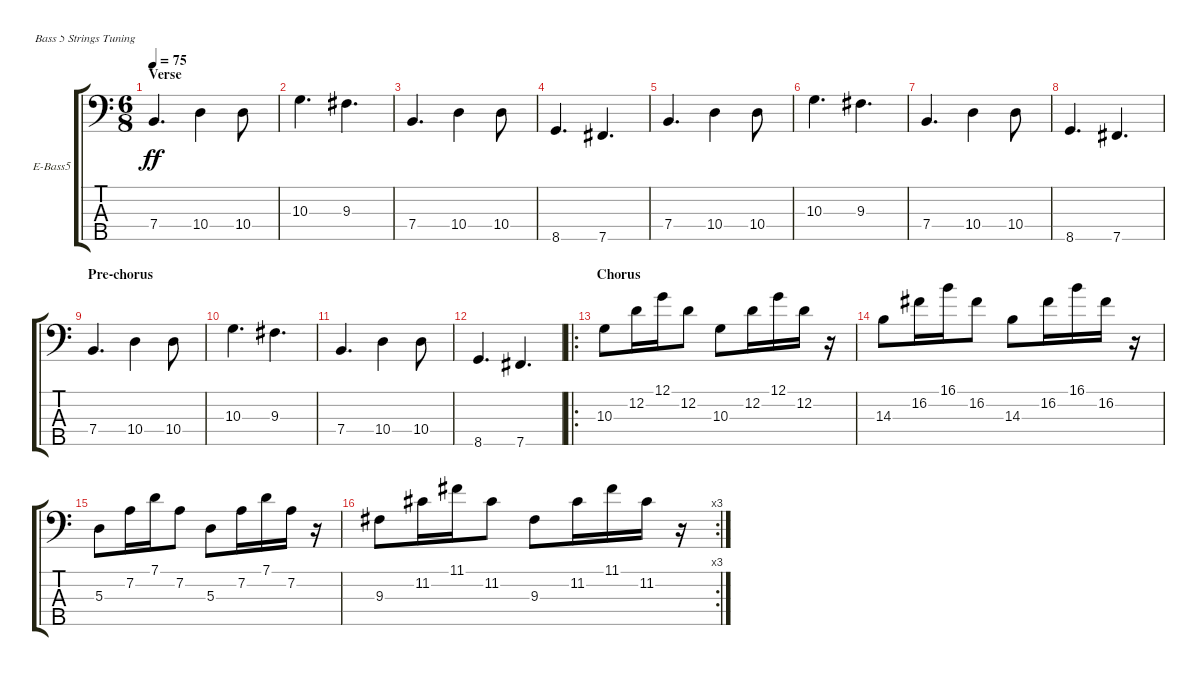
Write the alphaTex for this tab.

\defaultSystemsLayout 4
\bracketExtendMode groupsimilarinstruments
\firstSystemTrackNameOrientation horizontal
\otherSystemsTrackNameOrientation horizontal
\track ("Вит" "E-Bass5") {instrument electricbassfinger}
\staff {score tabs}
\tuning (G2 D2 A1 E1 B0)
\ts (6 8)
\section ("" "Verse")
\tempo 75
\clef f4
\ks c
7.4.4{d dy ff} 10.4.4 10.4.8 |
10.3.4{d} 9.3.4{d} |
7.4.4{d} 10.4.4 10.4.8 |
8.5.4{d} 7.5.4{d} |
7.4.4{d} 10.4.4 10.4.8 |
10.3.4{d} 9.3.4{d} |
7.4.4{d} 10.4.4 10.4.8 |
8.5.4{d} 7.5.4{d} |
\section ("" "Pre-chorus")
7.4.4{d} 10.4.4 10.4.8 |
10.3.4{d} 9.3.4{d} |
7.4.4{d} 10.4.4 10.4.8 |
8.5.4{d} 7.5.4{d} |
\ro
\section ("" "Chorus")
10.3.8 12.2.16 12.1.16 12.2.8 10.3.8 12.2.16 12.1.16 12.2.16 r.16 |
14.3.8 16.2.16 16.1.16 16.2.8 14.3.8 16.2.16 16.1.16 16.2.16 r.16 |
5.3.8 7.2.16 7.1.16 7.2.8 5.3.8 7.2.16 7.1.16 7.2.16 r.16 |
\rc 3
9.3.8 11.2.16 11.1.16 11.2.8 9.3.8 11.2.16 11.1.16 11.2.16 r.16
